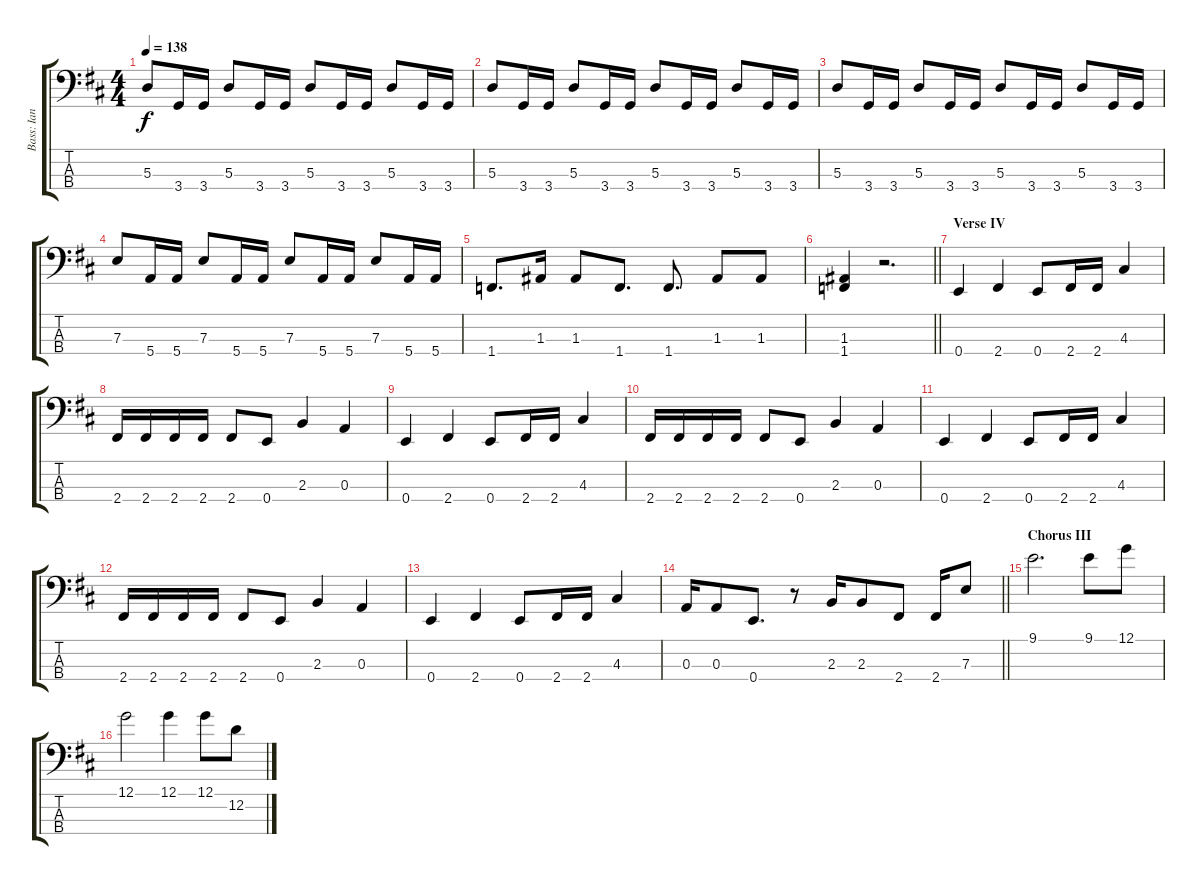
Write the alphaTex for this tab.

\track ("Bass: Ian" "Bass: Ian") {instrument electricbassfinger}
\staff {score tabs}
\tuning (G2 D2 A1 E1) {hide}
\ts (4 4)
\tempo 138
\clef f4
\ks d
5.3.8{dy f} 3.4.16 3.4.16 5.3.8 3.4.16 3.4.16 5.3.8 3.4.16 3.4.16 5.3.8 3.4.16 3.4.16 |
5.3.8 3.4.16 3.4.16 5.3.8 3.4.16 3.4.16 5.3.8 3.4.16 3.4.16 5.3.8 3.4.16 3.4.16 |
5.3.8 3.4.16 3.4.16 5.3.8 3.4.16 3.4.16 5.3.8 3.4.16 3.4.16 5.3.8 3.4.16 3.4.16 |
7.3.8 5.4.16 5.4.16 7.3.8 5.4.16 5.4.16 7.3.8 5.4.16 5.4.16 7.3.8 5.4.16 5.4.16 |
1.4.8{d} 1.3.16 1.3.8 1.4.8{d} 1.4.8{d} 1.3.8 1.3.8 |
\barLineRight lightlight
(1.3 1.4).4 r.2{d} |
\section ("" "Verse IV")
0.4.4 2.4.4 0.4.8 2.4.16 2.4.16 4.3.4 |
2.4.16 2.4.16 2.4.16 2.4.16 2.4.8 0.4.8 2.3.4 0.3.4 |
0.4.4 2.4.4 0.4.8 2.4.16 2.4.16 4.3.4 |
2.4.16 2.4.16 2.4.16 2.4.16 2.4.8 0.4.8 2.3.4 0.3.4 |
0.4.4 2.4.4 0.4.8 2.4.16 2.4.16 4.3.4 |
2.4.16 2.4.16 2.4.16 2.4.16 2.4.8 0.4.8 2.3.4 0.3.4 |
0.4.4 2.4.4 0.4.8 2.4.16 2.4.16 4.3.4 |
\barLineRight lightlight
0.3.16 0.3.8 0.4.8{d} r.8 2.3.16 2.3.8 2.4.8 2.4.16 7.3.8 |
\section ("" "Chorus III")
9.1.2{d} 9.1.8 12.1.8 |
12.1.2 12.1.4 12.1.8 12.2.8
